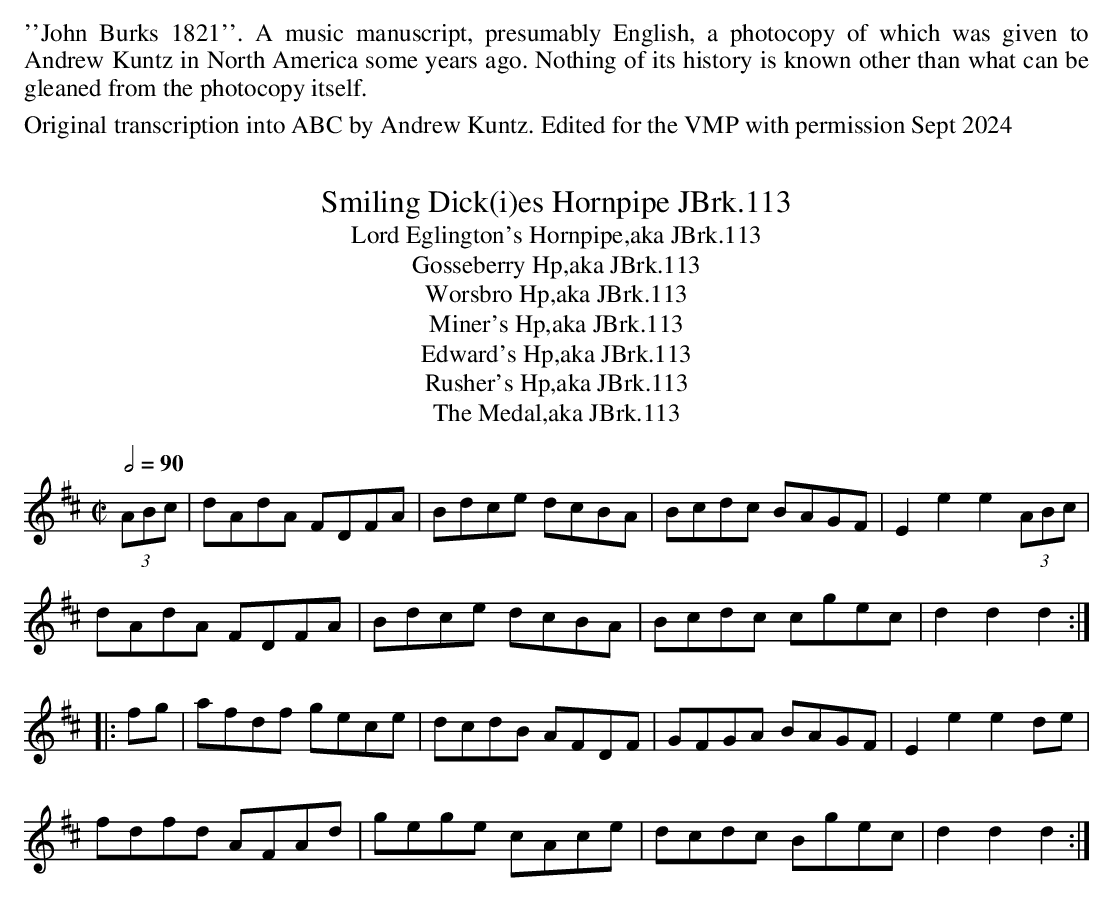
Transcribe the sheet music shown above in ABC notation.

X:1
T:Smiling Dick(i)es Hornpipe JBrk.113
Q:1/2=90
T:Lord Eglington's Hornpipe,aka JBrk.113
T:Gosseberry Hp,aka JBrk.113
T:Worsbro Hp,aka JBrk.113
T:Miner's Hp,aka JBrk.113
T:Edward's Hp,aka JBrk.113
T:Rusher's Hp,aka JBrk.113
T:Medal,aka JBrk.113, The
M:C|
L:1/8
K:C
K:D
(3ABc|dAdA FDFA|Bdce dcBA|Bcdc BAGF|E2 e2e2 (3ABc|
dAdA FDFA|Bdce dcBA|Bcdc cgec|d2d2d2:|
|:fg|afdf gece|dcdB AFDF|GFGA BAGF|E2e2e2 de|
fdfd AFAd|gege cAce|dcdc Bgec|d2d2d2:|
